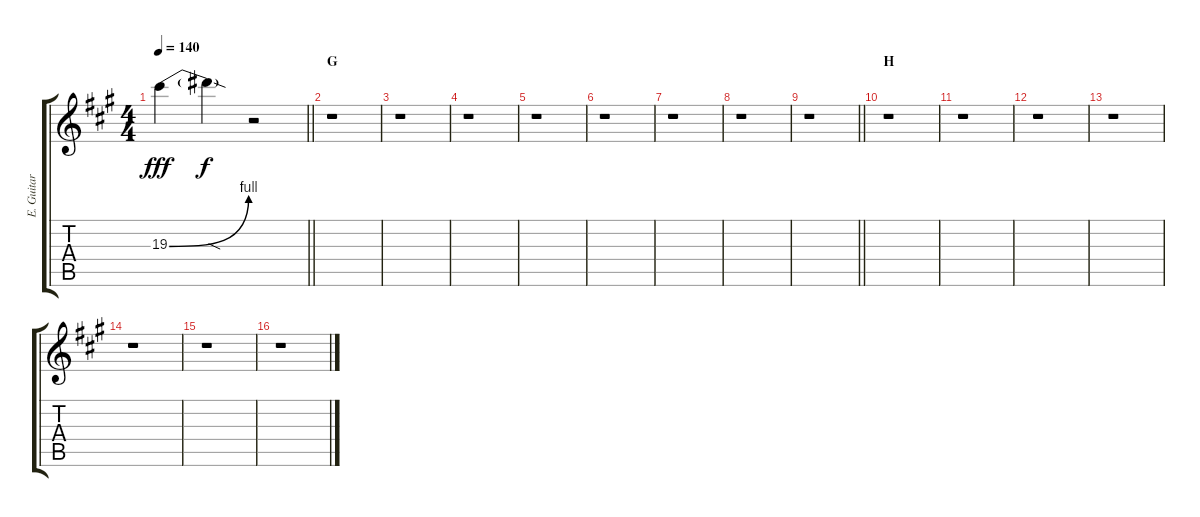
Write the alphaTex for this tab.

\track ("E. Guitar III" "E. Guitar ") {instrument overdrivenguitar}
\staff {score tabs}
\tuning (Eb4 Bb3 Gb3 Db3 Ab2 Eb2) {hide}
\ts (4 4)
\tempo 140
\clef g2
\barLineRight lightlight
\ks a
19.3{be (bend 0 0 60 4)}.4{dy fff} 19.3{sod t}.4{dy f} r.2 |
\section ("" "G")
r.1 |
r.1 |
r.1 |
r.1 |
r.1 |
r.1 |
r.1 |
\barLineRight lightlight
r.1 |
\section ("" "H")
r.1 |
r.1 |
r.1 |
r.1 |
r.1 |
r.1 |
r.1
